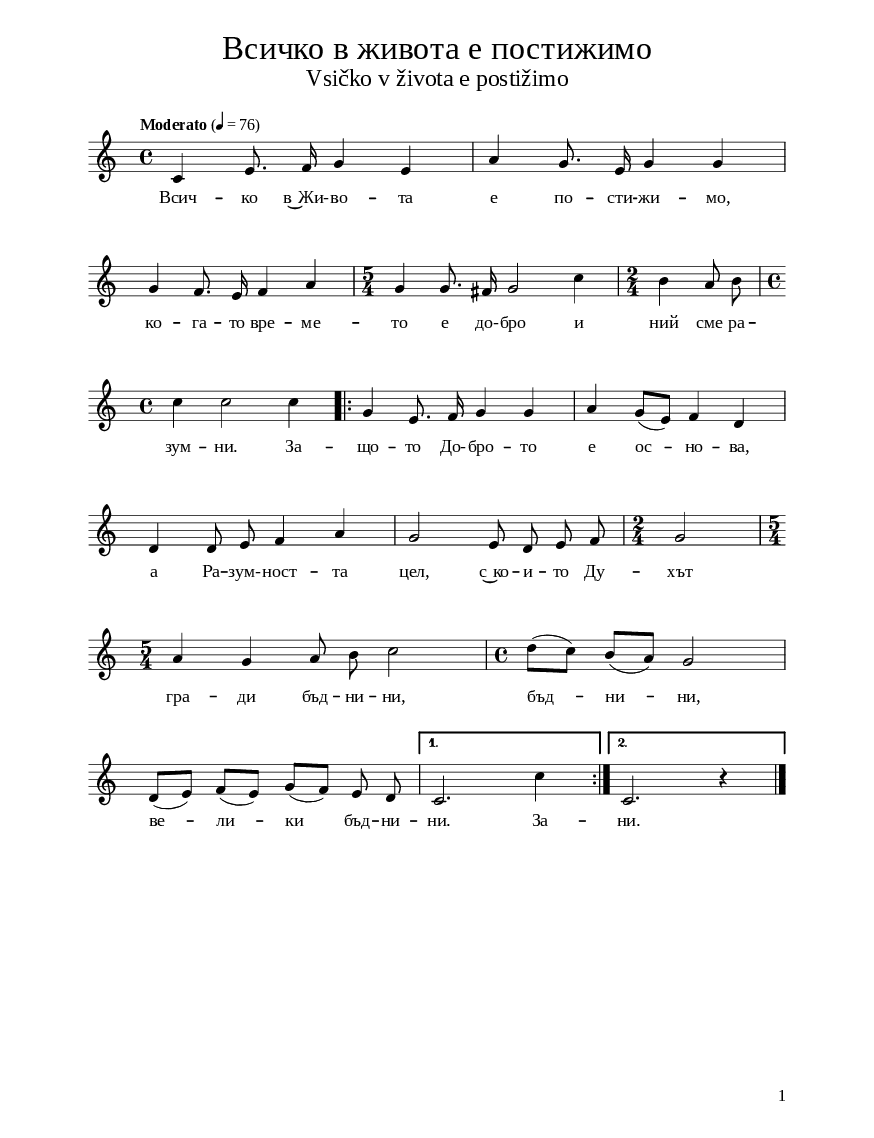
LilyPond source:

\version "2.24.2"

% include paper part and global functions
\include "include/globals.ily"

\bookpart {
  \label #'ref100
  \tocItem \markup "Всичко в живота е постижимо – Vsičko v života e postižimo"
  \include "include/bookpart-paper.ily"
  \score {
    \include "include/score-layout.ily"


    \new Voice \absolute  {
      \clef treble
      \key c \major
      \time 4/4
      \tempoFunc "Moderato" 4 "76"
      \autoBeamOff

      \autoBeamOff

      c'4 e'8. f'16 g'4 e' | a'4 g'8. e'16 g'4 g' \break |

      g'4 f'8. e'16 f'4 a' | \time 5/4  g'4 g'8. fis'16 g'2 c''4 | \time 2/4  b'4 a'8 b' \break |

      \time 4/4  c''4 c''2 c''4 \repeat volta 2 {
        g'4 e'8. f'16 g'4 g' | a'4 g'8 ( [e'] ) f'4 d' | \break

        d'4 d'8 e' f'4 a' g'2 e'8 d' e' f' | \time 2/4  g'2 | \break

        \time 5/4  a'4 g' a'8 b' c''2 | \time 4/4  d''8 [( c'' )] b' [( a' )] g'2 \break

        d'8  [( e' )] f' [( e' )] g' [( f' )] e' d'
      } \alternative { { | c'2. c''4 | } {c'2. r4 } } \bar "|."
    }

    \addlyrics {
      Всич -- ко
      "в~Жи-" -- во -- та е по -- сти -- жи -- мо, ко --
      га -- то вре -- ме -- то е "до-" -- бро и ний сме
      ра -- зум -- ни. За -- що -- то "До-" -- бро -- то
      е ос -- но -- ва, а Ра -- "зум-" -- ност -- та
      цел, с~ко -- и -- то Ду -- хът гра -- ди бъд --
      ни -- ни, бъд -- ни -- ни, ве -- ли -- ки бъд --
      ни -- ни. За -- ни.
    }

    \header {
      title = \titleFunc "Всичко в живота е постижимо" "Vsičko v života e postižimo"
    }

    \midi{}

  } % score

 % \markup \dc-two "D.C." "con repitione"
  

  % include foreign translation(s) of the song
 
  

} % bookpart
